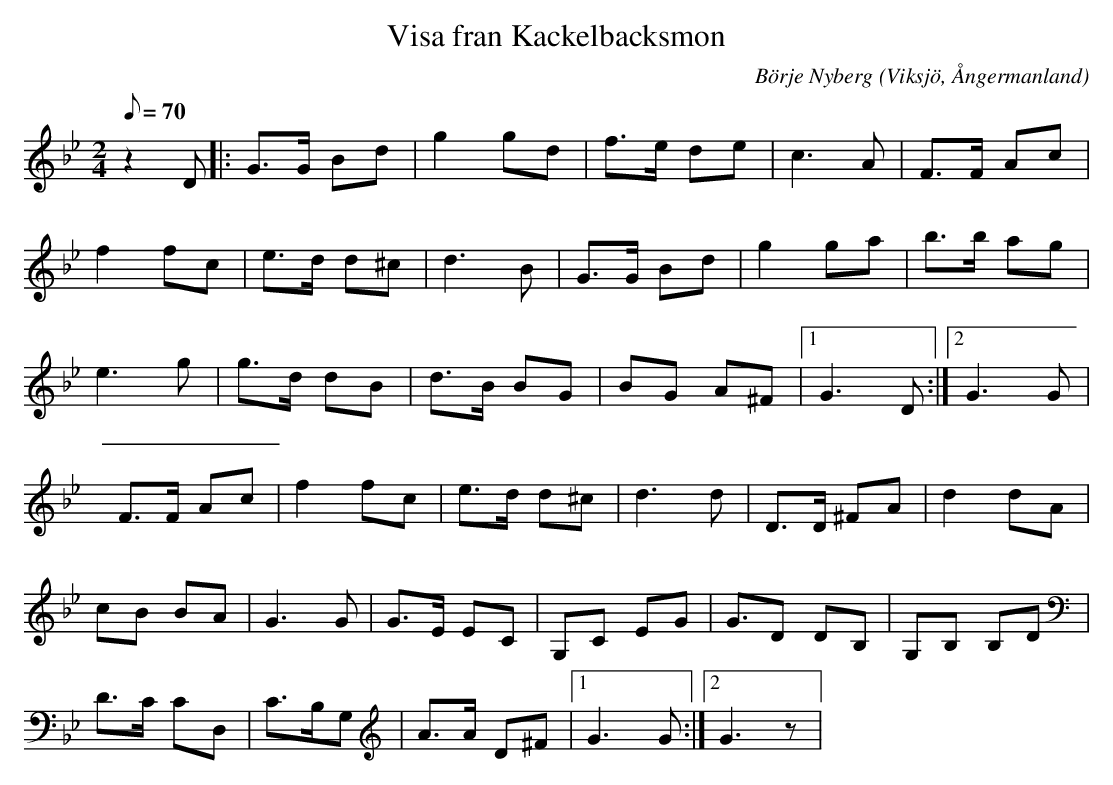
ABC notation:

X:1
T:Visa fran Kackelbacksmon
C:Börje Nyberg
O:Viksjö, Ångermanland
M:2/4
L:1/8
Q:70
K:Gm
z2 D|: G>G Bd | g2 gd | f>e de | c2>A2 | F>F Ac |
f2 fc | e>d d^c | d2>B2 | G>G Bd |g2 ga | b>b ag |
e2> g2 | g>d dB |d>B BG |BG A^F |1 G2> D2 :|2 G2> G2 |
F>F Ac | f2 fc | e>d d^c | d2>d2 | D>D ^FA | d2 dA |
cB BA |G2> G2 | G>E EC | G,C EG | G>D2 DB, | G,B, B,D |
D>C CD, | C>B,G, | A>A D^F |1 G2> G2 :|2 G2> z2 |)
